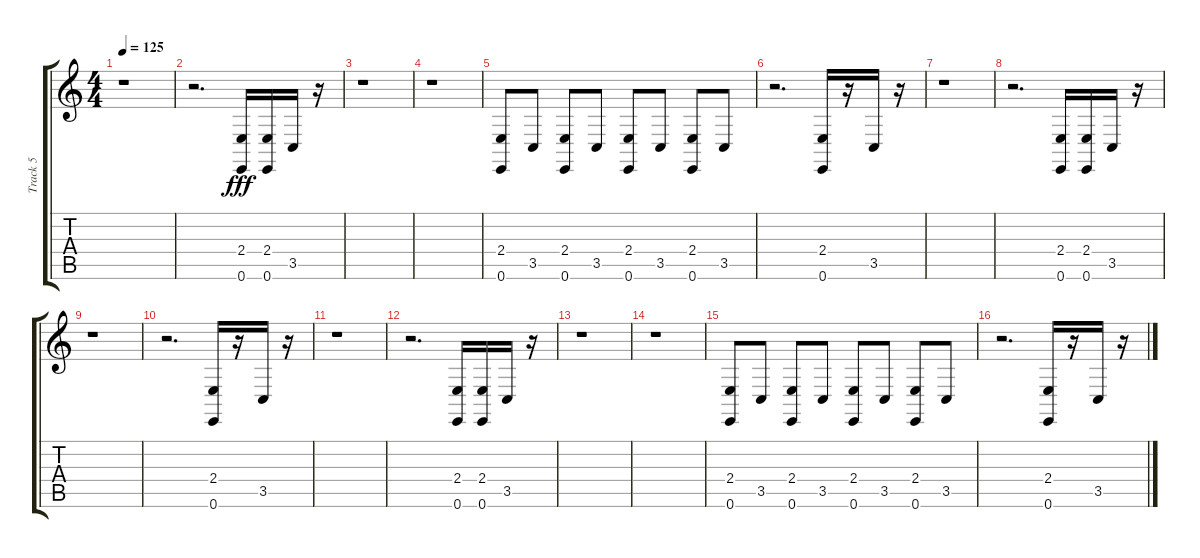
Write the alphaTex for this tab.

\track ("Track 5" "Track 5") {instrument timpani}
\staff {score tabs}
\tuning (E4 B3 G3 D3 A2 E2) {hide}
\ts (4 4)
\tempo 125
\clef g2
\ks c
r.1{dy fff} |
r.2{d} (2.4 0.6).16 (2.4 0.6).16 3.5.16 r.16 |
r.1 |
r.1 |
(2.4 0.6).8 3.5.8 (2.4 0.6).8 3.5.8 (2.4 0.6).8 3.5.8 (2.4 0.6).8 3.5.8 |
r.2{d} (2.4 0.6).16 r.16 3.5.16 r.16 |
r.1 |
r.2{d} (2.4 0.6).16 (2.4 0.6).16 3.5.16 r.16 |
r.1 |
r.2{d} (2.4 0.6).16 r.16 3.5.16 r.16 |
r.1 |
r.2{d} (2.4 0.6).16 (2.4 0.6).16 3.5.16 r.16 |
r.1 |
r.1 |
(2.4 0.6).8 3.5.8 (2.4 0.6).8 3.5.8 (2.4 0.6).8 3.5.8 (2.4 0.6).8 3.5.8 |
r.2{d} (2.4 0.6).16 r.16 3.5.16 r.16
